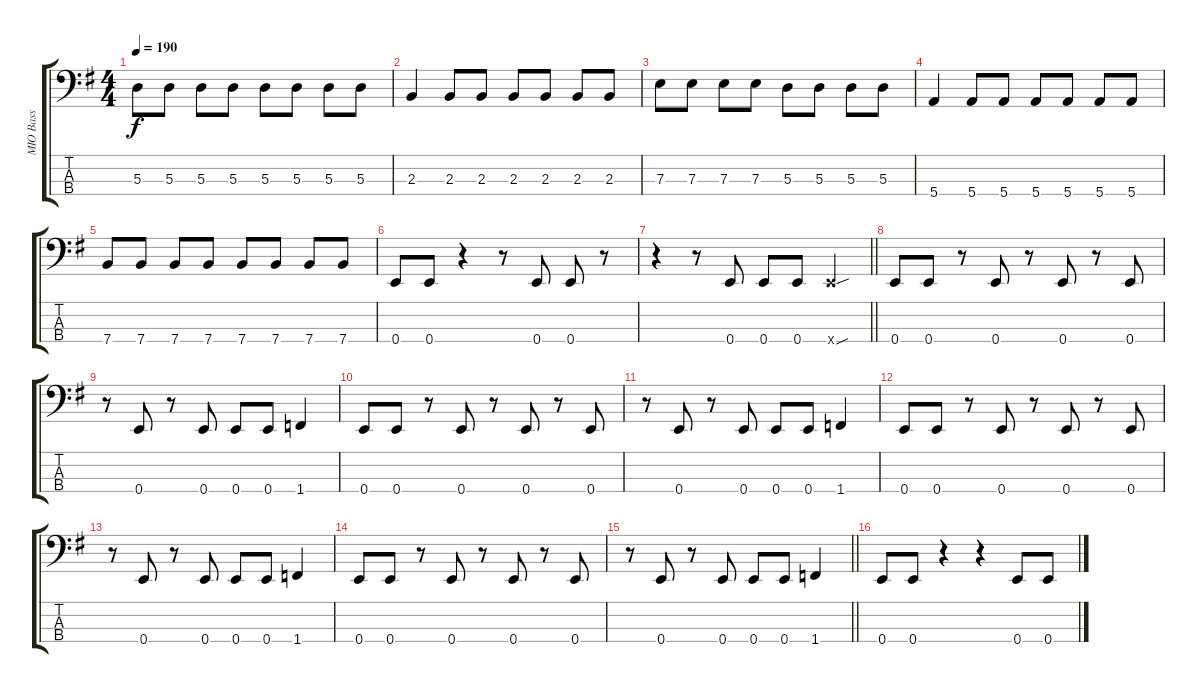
\track ("MIO Bass" "MIO Bass") {instrument electricbassfinger}
\staff {score tabs}
\tuning (G2 D2 A1 E1) {hide}
\ts (4 4)
\tempo 190
\clef f4
\ks g
5.3.8{dy f} 5.3.8 5.3.8 5.3.8 5.3.8 5.3.8 5.3.8 5.3.8 |
2.3.4 2.3.8 2.3.8 2.3.8 2.3.8 2.3.8 2.3.8 |
7.3.8 7.3.8 7.3.8 7.3.8 5.3.8 5.3.8 5.3.8 5.3.8 |
5.4.4 5.4.8 5.4.8 5.4.8 5.4.8 5.4.8 5.4.8 |
7.4.8 7.4.8 7.4.8 7.4.8 7.4.8 7.4.8 7.4.8 7.4.8 |
0.4.8 0.4.8 r.4 r.8 0.4.8 0.4.8 r.8 |
\barLineRight lightlight
r.4 r.8 0.4.8 0.4.8 0.4.8 0.4{sou x}.4 |
0.4.8 0.4.8 r.8 0.4.8 r.8 0.4.8 r.8 0.4.8 |
r.8 0.4.8 r.8 0.4.8 0.4.8 0.4.8 1.4.4 |
0.4.8 0.4.8 r.8 0.4.8 r.8 0.4.8 r.8 0.4.8 |
r.8 0.4.8 r.8 0.4.8 0.4.8 0.4.8 1.4.4 |
0.4.8 0.4.8 r.8 0.4.8 r.8 0.4.8 r.8 0.4.8 |
r.8 0.4.8 r.8 0.4.8 0.4.8 0.4.8 1.4.4 |
0.4.8 0.4.8 r.8 0.4.8 r.8 0.4.8 r.8 0.4.8 |
\barLineRight lightlight
r.8 0.4.8 r.8 0.4.8 0.4.8 0.4.8 1.4.4 |
0.4.8 0.4.8 r.4 r.4 0.4.8 0.4.8
